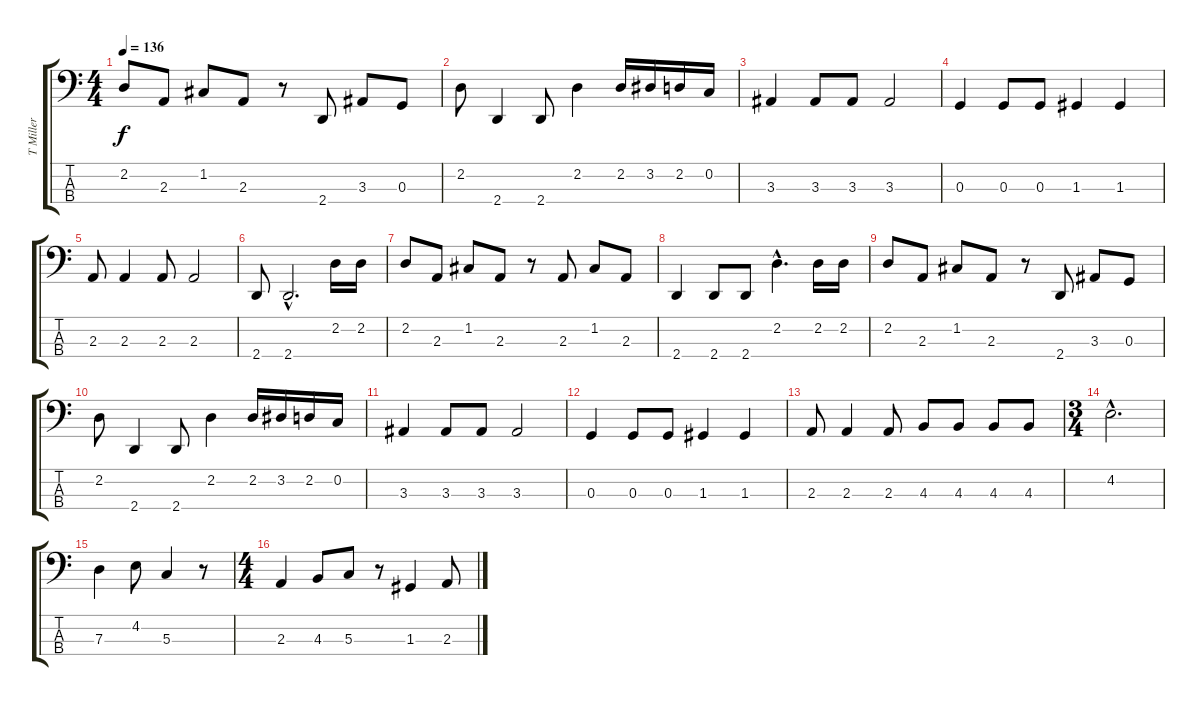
\track ("T Miller" "T Miller") {instrument electricbassfinger}
\staff {score tabs}
\tuning (F2 C2 G1 C1) {hide}
\ts (4 4)
\tempo 136
\clef f4
\ks c
2.2.8{dy f} 2.3.8 1.2.8 2.3.8 r.8 2.4.8 3.3.8 0.3.8 |
2.2.8 2.4.4 2.4.8 2.2.4 2.2.16 3.2.16 2.2.16 0.2.16 |
3.3.4 3.3.8 3.3.8 3.3.2 |
0.3.4 0.3.8 0.3.8 1.3.4 1.3.4 |
2.3.8 2.3.4 2.3.8 2.3.2 |
2.4.8 2.4{hac}.2{d} 2.2.16 2.2.16 |
2.2.8 2.3.8 1.2.8 2.3.8 r.8 2.3.8 1.2.8 2.3.8 |
2.4.4 2.4.8 2.4.8 2.2{hac}.4{d} 2.2.16 2.2.16 |
2.2.8 2.3.8 1.2.8 2.3.8 r.8 2.4.8 3.3.8 0.3.8 |
2.2.8 2.4.4 2.4.8 2.2.4 2.2.16 3.2.16 2.2.16 0.2.16 |
3.3.4 3.3.8 3.3.8 3.3.2 |
0.3.4 0.3.8 0.3.8 1.3.4 1.3.4 |
2.3.8 2.3.4 2.3.8 4.3.8 4.3.8 4.3.8 4.3.8 |
\ts (3 4)
4.2{hac}.2{d} |
7.3.4 4.2.8 5.3.4 r.8 |
\ts (4 4)
2.3.4 4.3.8 5.3.8 r.8 1.3.4 2.3.8
